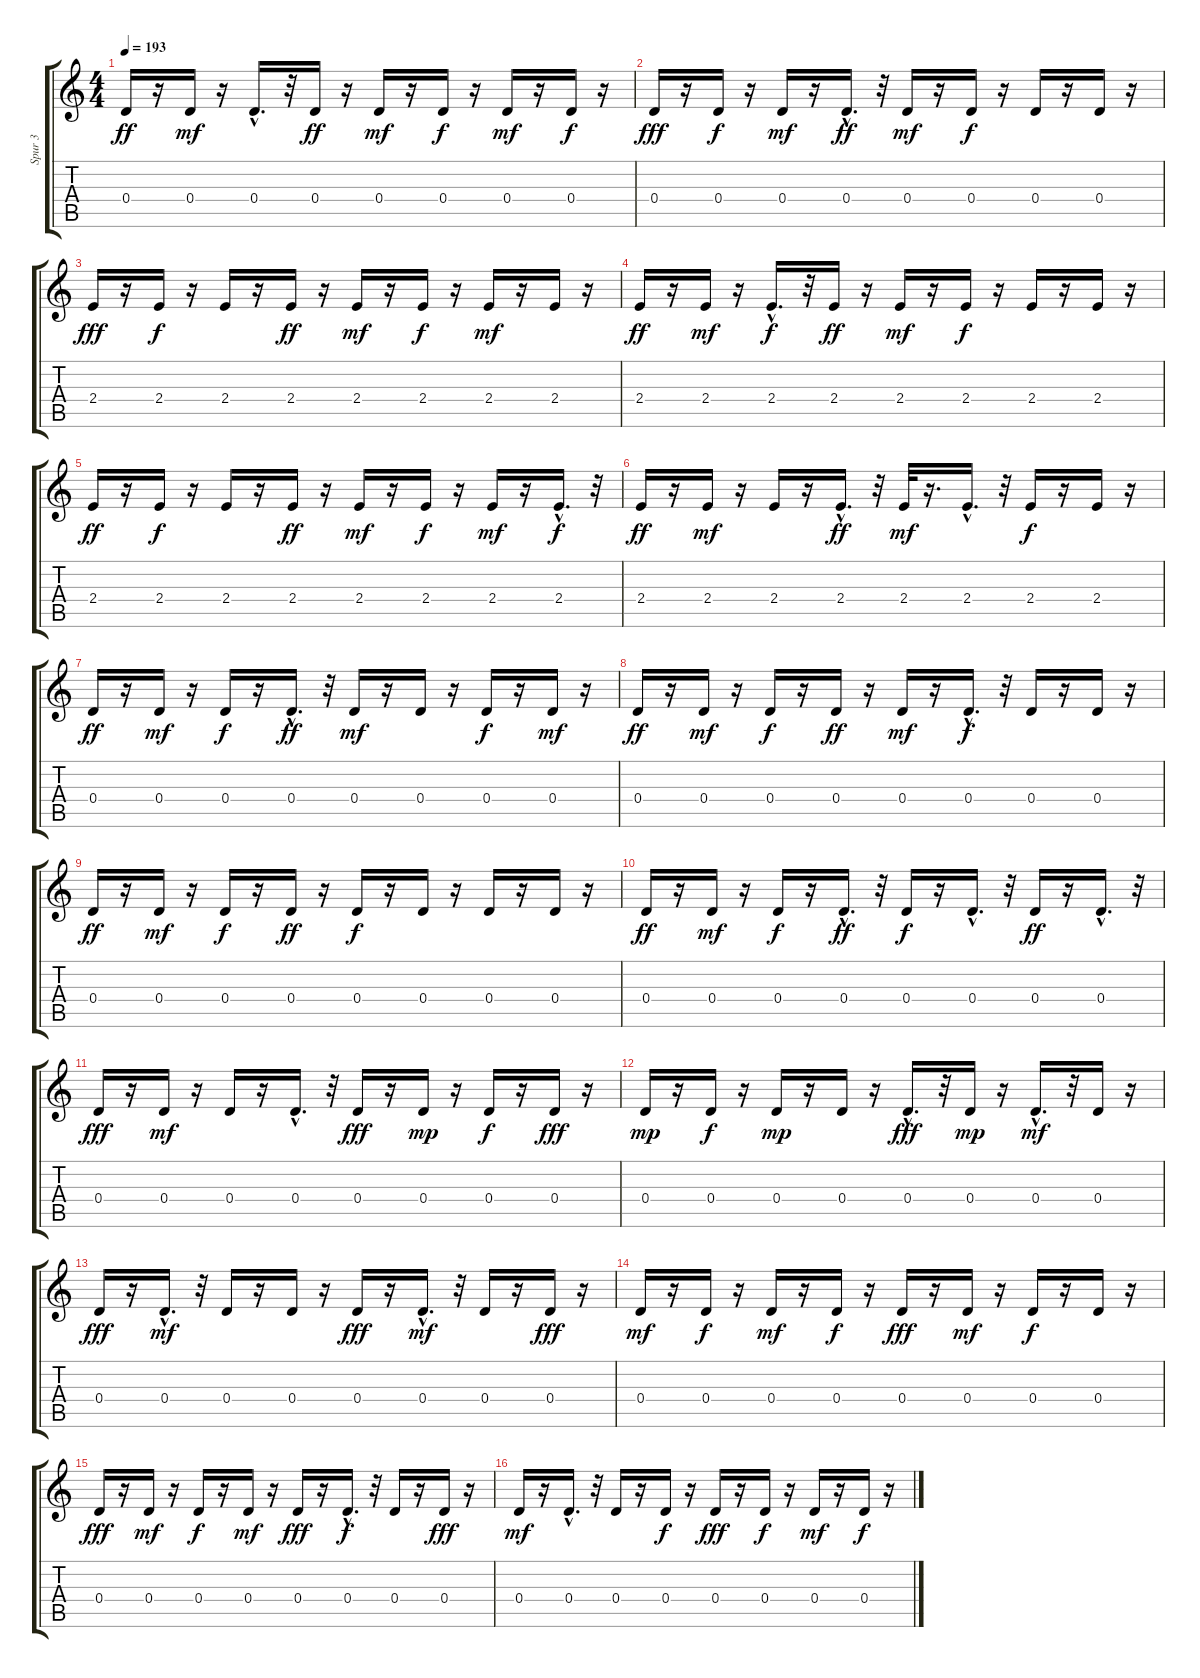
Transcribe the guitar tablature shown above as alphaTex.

\track ("Spur 3" "Spur 3") {instrument electricguitarmuted}
\staff {score tabs}
\tuning (E4 B3 G3 D3 A2 E2) {hide}
\ts (4 4)
\tempo 193
\clef g2
\ks c
0.4.16{dy ff} r.16 0.4.16{dy mf} r.16 0.4{hac}.16{d} r.32 0.4.16{dy ff} r.16 0.4.16{dy mf} r.16 0.4.16{dy f} r.16 0.4.16{dy mf} r.16 0.4.16{dy f} r.16 |
0.4.16{dy fff} r.16 0.4.16{dy f} r.16 0.4.16{dy mf} r.16 0.4{hac}.16{d dy ff} r.32 0.4.16{dy mf} r.16 0.4.16{dy f} r.16 0.4.16 r.16 0.4.16 r.16 |
2.4.16{dy fff} r.16 2.4.16{dy f} r.16 2.4.16 r.16 2.4.16{dy ff} r.16 2.4.16{dy mf} r.16 2.4.16{dy f} r.16 2.4.16{dy mf} r.16 2.4.16 r.16 |
2.4.16{dy ff} r.16 2.4.16{dy mf} r.16 2.4{hac}.16{d dy f} r.32 2.4.16{dy ff} r.16 2.4.16{dy mf} r.16 2.4.16{dy f} r.16 2.4.16 r.16 2.4.16 r.16 |
2.4.16{dy ff} r.16 2.4.16{dy f} r.16 2.4.16 r.16 2.4.16{dy ff} r.16 2.4.16{dy mf} r.16 2.4.16{dy f} r.16 2.4.16{dy mf} r.16 2.4{hac}.16{d dy f} r.32 |
2.4.16{dy ff} r.16 2.4.16{dy mf} r.16 2.4.16 r.16 2.4{hac}.16{d dy ff} r.32 2.4.32{dy mf} r.16{d} 2.4{hac}.16{d} r.32 2.4.16{dy f} r.16 2.4.16 r.16 |
0.4.16{dy ff} r.16 0.4.16{dy mf} r.16 0.4.16{dy f} r.16 0.4{hac}.16{d dy ff} r.32 0.4.16{dy mf} r.16 0.4.16 r.16 0.4.16{dy f} r.16 0.4.16{dy mf} r.16 |
0.4.16{dy ff} r.16 0.4.16{dy mf} r.16 0.4.16{dy f} r.16 0.4.16{dy ff} r.16 0.4.16{dy mf} r.16 0.4{hac}.16{d dy f} r.32 0.4.16 r.16 0.4.16 r.16 |
0.4.16{dy ff} r.16 0.4.16{dy mf} r.16 0.4.16{dy f} r.16 0.4.16{dy ff} r.16 0.4.16{dy f} r.16 0.4.16 r.16 0.4.16 r.16 0.4.16 r.16 |
0.4.16{dy ff} r.16 0.4.16{dy mf} r.16 0.4.16{dy f} r.16 0.4{hac}.16{d dy ff} r.32 0.4.16{dy f} r.16 0.4{hac}.16{d} r.32 0.4.16{dy ff} r.16 0.4{hac}.16{d} r.32 |
0.4.16{dy fff} r.16 0.4.16{dy mf} r.16 0.4.16 r.16 0.4{hac}.16{d} r.32 0.4.16{dy fff} r.16 0.4.16{dy mp} r.16 0.4.16{dy f} r.16 0.4.16{dy fff} r.16 |
0.4.16{dy mp} r.16 0.4.16{dy f} r.16 0.4.16{dy mp} r.16 0.4.16 r.16 0.4{hac}.16{d dy fff} r.32 0.4.16{dy mp} r.16 0.4{hac}.16{d dy mf} r.32 0.4.16 r.16 |
0.4.16{dy fff} r.16 0.4{hac}.16{d dy mf} r.32 0.4.16 r.16 0.4.16 r.16 0.4.16{dy fff} r.16 0.4{hac}.16{d dy mf} r.32 0.4.16 r.16 0.4.16{dy fff} r.16 |
0.4.16{dy mf} r.16 0.4.16{dy f} r.16 0.4.16{dy mf} r.16 0.4.16{dy f} r.16 0.4.16{dy fff} r.16 0.4.16{dy mf} r.16 0.4.16{dy f} r.16 0.4.16 r.16 |
0.4.16{dy fff} r.16 0.4.16{dy mf} r.16 0.4.16{dy f} r.16 0.4.16{dy mf} r.16 0.4.16{dy fff} r.16 0.4{hac}.16{d dy f} r.32 0.4.16 r.16 0.4.16{dy fff} r.16 |
0.4.16{dy mf} r.16 0.4{hac}.16{d} r.32 0.4.16 r.16 0.4.16{dy f} r.16 0.4.16{dy fff} r.16 0.4.16{dy f} r.16 0.4.16{dy mf} r.16 0.4.16{dy f} r.16
